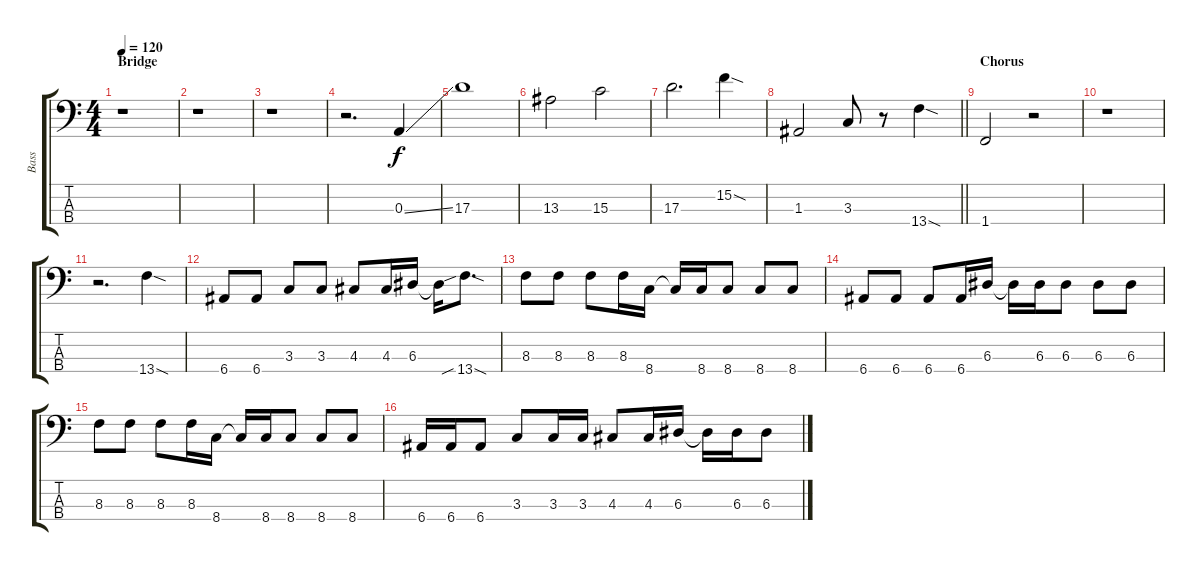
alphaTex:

\track ("Bass" "Bass") {instrument electricbassfinger}
\staff {score tabs}
\tuning (G2 D2 A1 E1) {hide}
\ts (4 4)
\section ("" "Bridge")
\tempo 120
\clef f4
\ks c
r.1{dy f} |
r.1 |
r.1 |
r.2{d} 0.3{ss}.4 |
17.3.1 |
13.3.2 15.3.2 |
17.3.2{d} 15.2{sod}.4 |
\barLineRight lightlight
1.3.2 3.3.8 r.8 13.4{sod}.4 |
\section ("" "Chorus")
1.4.2 r.2 |
r.1 |
r.2{d} 13.4{sod}.4 |
6.4.8 6.4.8 3.3.8 3.3.8 4.3.8 4.3.16 6.3.16 6.3{t}.16 13.4{sib sod}.8{d} |
8.3.8 8.3.8 8.3.8 8.3.16 8.4.16 8.4{t}.16 8.4.16 8.4.8 8.4.8 8.4.8 |
6.4.8 6.4.8 6.4.8 6.4.16 6.3.16 6.3{t}.16 6.3.16 6.3.8 6.3.8 6.3.8 |
8.3.8 8.3.8 8.3.8 8.3.16 8.4.16 8.4{t}.16 8.4.16 8.4.8 8.4.8 8.4.8 |
6.4.16 6.4.16 6.4.8 3.3.8 3.3.16 3.3.16 4.3.8 4.3.16 6.3.16 6.3{t}.16 6.3.16 6.3.8
